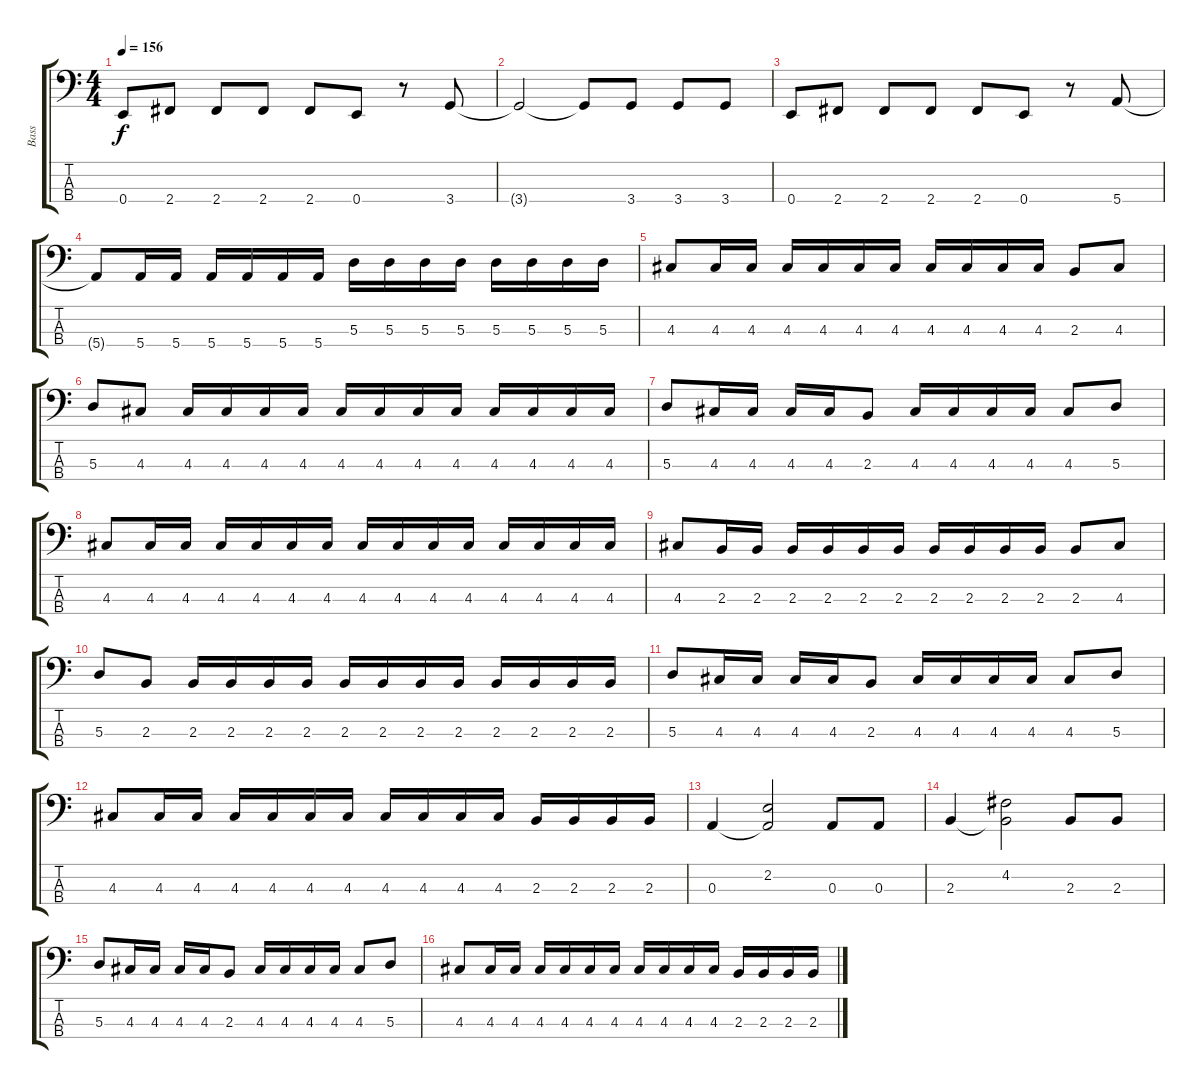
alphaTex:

\track ("Bass" "Bass") {instrument electricbassfinger}
\staff {score tabs}
\tuning (G2 D2 A1 E1) {hide}
\ts (4 4)
\tempo 156
\clef f4
\ks c
0.4.8{dy f} 2.4.8 2.4.8 2.4.8 2.4.8 0.4.8 r.8 3.4.8 |
3.4{t}.2 3.4{t}.8 3.4.8 3.4.8 3.4.8 |
0.4.8 2.4.8 2.4.8 2.4.8 2.4.8 0.4.8 r.8 5.4.8 |
5.4{t}.8 5.4.16 5.4.16 5.4.16 5.4.16 5.4.16 5.4.16 5.3.16 5.3.16 5.3.16 5.3.16 5.3.16 5.3.16 5.3.16 5.3.16 |
4.3.8 4.3.16 4.3.16 4.3.16 4.3.16 4.3.16 4.3.16 4.3.16 4.3.16 4.3.16 4.3.16 2.3.8 4.3.8 |
5.3.8 4.3.8 4.3.16 4.3.16 4.3.16 4.3.16 4.3.16 4.3.16 4.3.16 4.3.16 4.3.16 4.3.16 4.3.16 4.3.16 |
5.3.8 4.3.16 4.3.16 4.3.16 4.3.16 2.3.8 4.3.16 4.3.16 4.3.16 4.3.16 4.3.8 5.3.8 |
4.3.8 4.3.16 4.3.16 4.3.16 4.3.16 4.3.16 4.3.16 4.3.16 4.3.16 4.3.16 4.3.16 4.3.16 4.3.16 4.3.16 4.3.16 |
4.3.8 2.3.16 2.3.16 2.3.16 2.3.16 2.3.16 2.3.16 2.3.16 2.3.16 2.3.16 2.3.16 2.3.8 4.3.8 |
5.3.8 2.3.8 2.3.16 2.3.16 2.3.16 2.3.16 2.3.16 2.3.16 2.3.16 2.3.16 2.3.16 2.3.16 2.3.16 2.3.16 |
5.3.8 4.3.16 4.3.16 4.3.16 4.3.16 2.3.8 4.3.16 4.3.16 4.3.16 4.3.16 4.3.8 5.3.8 |
4.3.8 4.3.16 4.3.16 4.3.16 4.3.16 4.3.16 4.3.16 4.3.16 4.3.16 4.3.16 4.3.16 2.3.16 2.3.16 2.3.16 2.3.16 |
0.3.4 (2.2 0.3{t}).2 0.3.8 0.3.8 |
2.3.4 (4.2 2.3{t}).2 2.3.8 2.3.8 |
5.3.8 4.3.16 4.3.16 4.3.16 4.3.16 2.3.8 4.3.16 4.3.16 4.3.16 4.3.16 4.3.8 5.3.8 |
4.3.8 4.3.16 4.3.16 4.3.16 4.3.16 4.3.16 4.3.16 4.3.16 4.3.16 4.3.16 4.3.16 2.3.16 2.3.16 2.3.16 2.3.16
